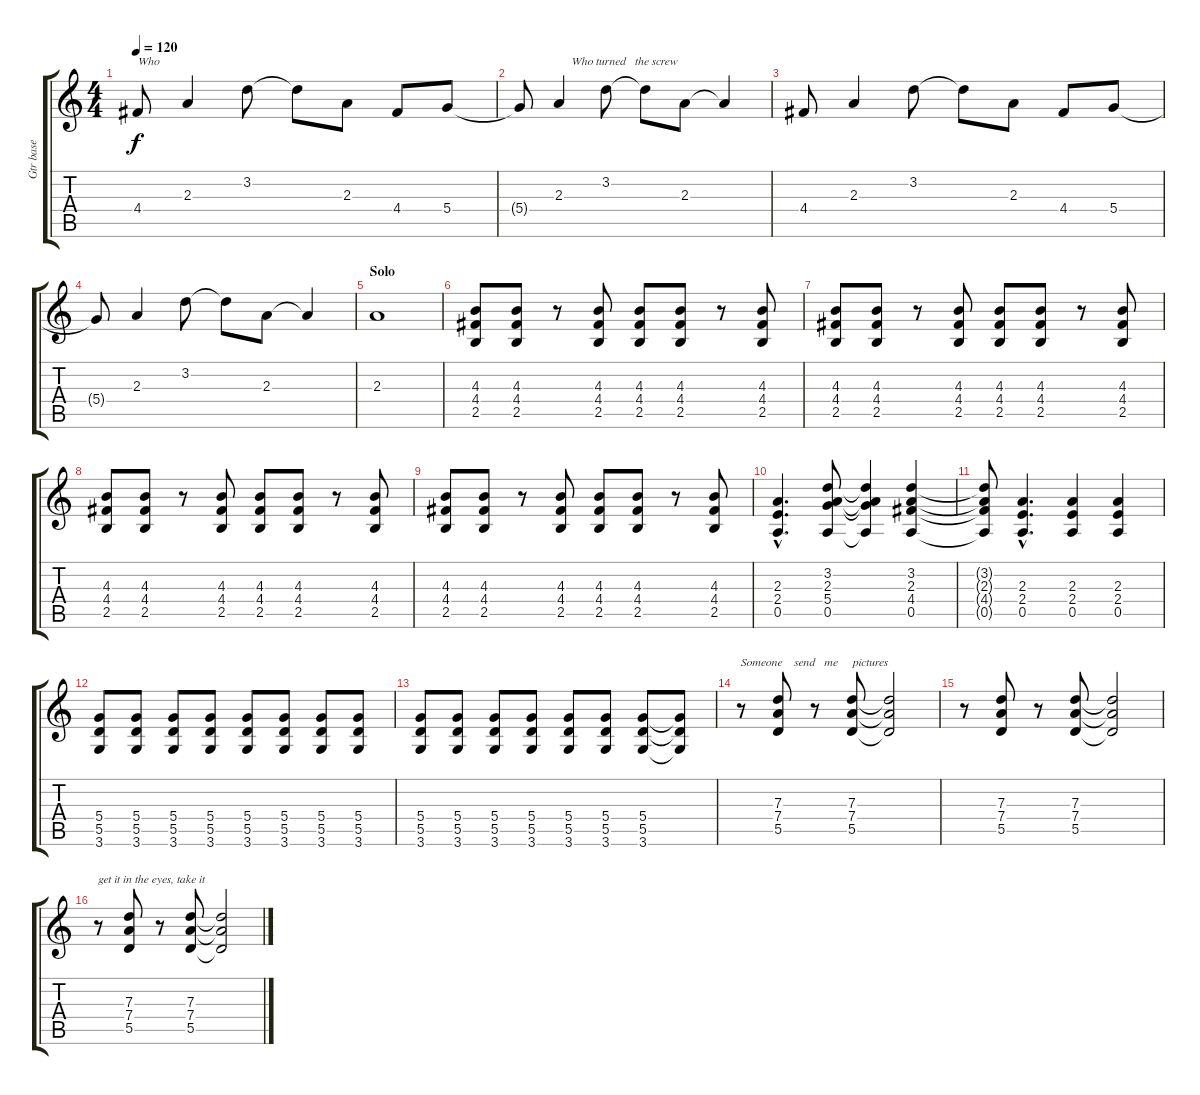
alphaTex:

\track ("Gtr base" "Gtr base") {instrument distortionguitar}
\staff {score tabs}
\tuning (E4 B3 G3 D3 A2 E2) {hide}
\ts (4 4)
\tempo 120
\clef g2
\ks c
4.4.8{txt "Who" dy f} 2.3.4 3.2.8 3.2{t}.8 2.3.8 4.4.8 5.4.8 |
5.4{t}.8 2.3.4{txt "    Who turned   the screw"} 3.2.8 3.2{t}.8 2.3.8 2.3{t}.4 |
4.4.8 2.3.4 3.2.8 3.2{t}.8 2.3.8 4.4.8 5.4.8 |
5.4{t}.8 2.3.4 3.2.8 3.2{t}.8 2.3.8 2.3{t}.4 |
\section ("" "Solo")
2.3.1 |
(4.3 4.4 2.5).8 (4.3 4.4 2.5).8 r.8 (4.3 4.4 2.5).8 (4.3 4.4 2.5).8 (4.3 4.4 2.5).8 r.8 (4.3 4.4 2.5).8 |
(4.3 4.4 2.5).8 (4.3 4.4 2.5).8 r.8 (4.3 4.4 2.5).8 (4.3 4.4 2.5).8 (4.3 4.4 2.5).8 r.8 (4.3 4.4 2.5).8 |
(4.3 4.4 2.5).8 (4.3 4.4 2.5).8 r.8 (4.3 4.4 2.5).8 (4.3 4.4 2.5).8 (4.3 4.4 2.5).8 r.8 (4.3 4.4 2.5).8 |
(4.3 4.4 2.5).8 (4.3 4.4 2.5).8 r.8 (4.3 4.4 2.5).8 (4.3 4.4 2.5).8 (4.3 4.4 2.5).8 r.8 (4.3 4.4 2.5).8 |
(2.3{hac} 2.4{hac} 0.5{hac}).4{d} (3.2 2.3 5.4 0.5).8 (3.2{t} 2.3{t} 5.4{t} 0.5{t}).4 (3.2 2.3 4.4 0.5).4 |
(3.2{t} 2.3{t} 4.4{t} 0.5{t}).8 (2.3{hac} 2.4{hac} 0.5{hac}).4{d} (2.3 2.4 0.5).4 (2.3 2.4 0.5).4 |
(5.4 5.5 3.6).8{instrument electricguitarmuted} (5.4 5.5 3.6).8 (5.4 5.5 3.6).8 (5.4 5.5 3.6).8 (5.4 5.5 3.6).8 (5.4 5.5 3.6).8 (5.4 5.5 3.6).8 (5.4 5.5 3.6).8 |
(5.4 5.5 3.6).8 (5.4 5.5 3.6).8 (5.4 5.5 3.6).8 (5.4 5.5 3.6).8 (5.4 5.5 3.6).8 (5.4 5.5 3.6).8 (5.4 5.5 3.6).8 (5.4{t} 5.5{t} 3.6{t}).8{instrument distortionguitar} |
r.8{txt "Someone    send   me     pictures"} (7.3 7.4 5.5).8 r.8 (7.3 7.4 5.5).8 (7.3{t} 7.4{t} 5.5{t}).2 |
r.8 (7.3 7.4 5.5).8 r.8 (7.3 7.4 5.5).8 (7.3{t} 7.4{t} 5.5{t}).2 |
r.8{txt "get it in the eyes, take it "} (7.3 7.4 5.5).8 r.8 (7.3 7.4 5.5).8 (7.3{t} 7.4{t} 5.5{t}).2
